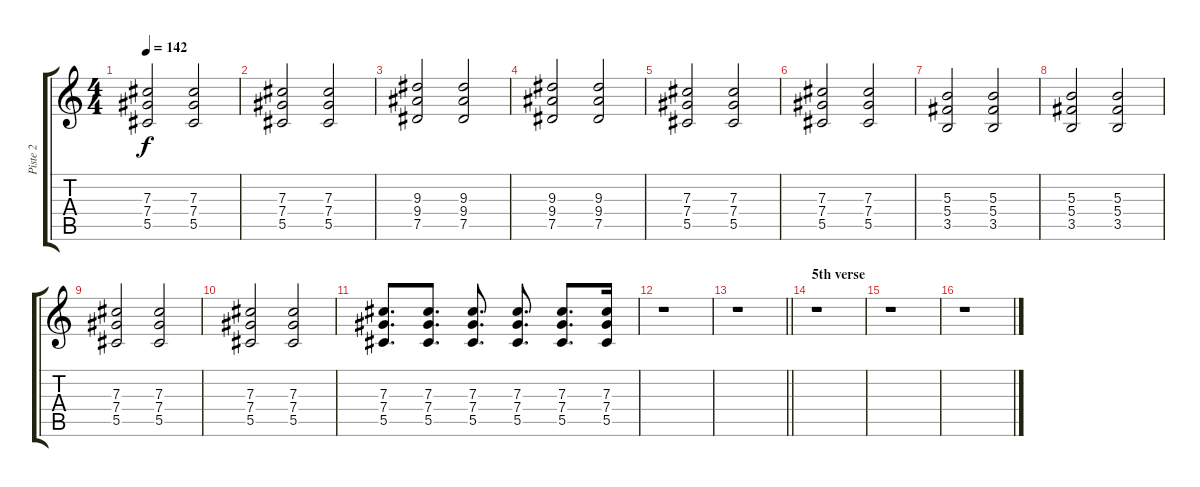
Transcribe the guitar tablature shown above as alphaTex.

\track ("Piste 2" "Piste 2") {instrument distortionguitar}
\staff {score tabs}
\tuning (Eb4 Bb3 Gb3 Db3 Ab2 Eb2) {hide}
\ts (4 4)
\tempo 142
\clef g2
\ks c
(7.3 7.4 5.5).2{dy f} (7.3 7.4 5.5).2 |
(7.3 7.4 5.5).2 (7.3 7.4 5.5).2 |
(9.3 9.4 7.5).2 (9.3 9.4 7.5).2 |
(9.3 9.4 7.5).2 (9.3 9.4 7.5).2 |
(7.3 7.4 5.5).2 (7.3 7.4 5.5).2 |
(7.3 7.4 5.5).2 (7.3 7.4 5.5).2 |
(5.3 5.4 3.5).2 (5.3 5.4 3.5).2 |
(5.3 5.4 3.5).2 (5.3 5.4 3.5).2 |
(7.3 7.4 5.5).2 (7.3 7.4 5.5).2 |
(7.3 7.4 5.5).2 (7.3 7.4 5.5).2 |
(7.3 7.4 5.5).8{d} (7.3 7.4 5.5).8{d} (7.3 7.4 5.5).8{d} (7.3 7.4 5.5).8{d} (7.3 7.4 5.5).8{d} (7.3 7.4 5.5).16 |
r.1 |
\barLineRight lightlight
r.1 |
\section ("" "5th verse")
r.1 |
r.1 |
r.1
